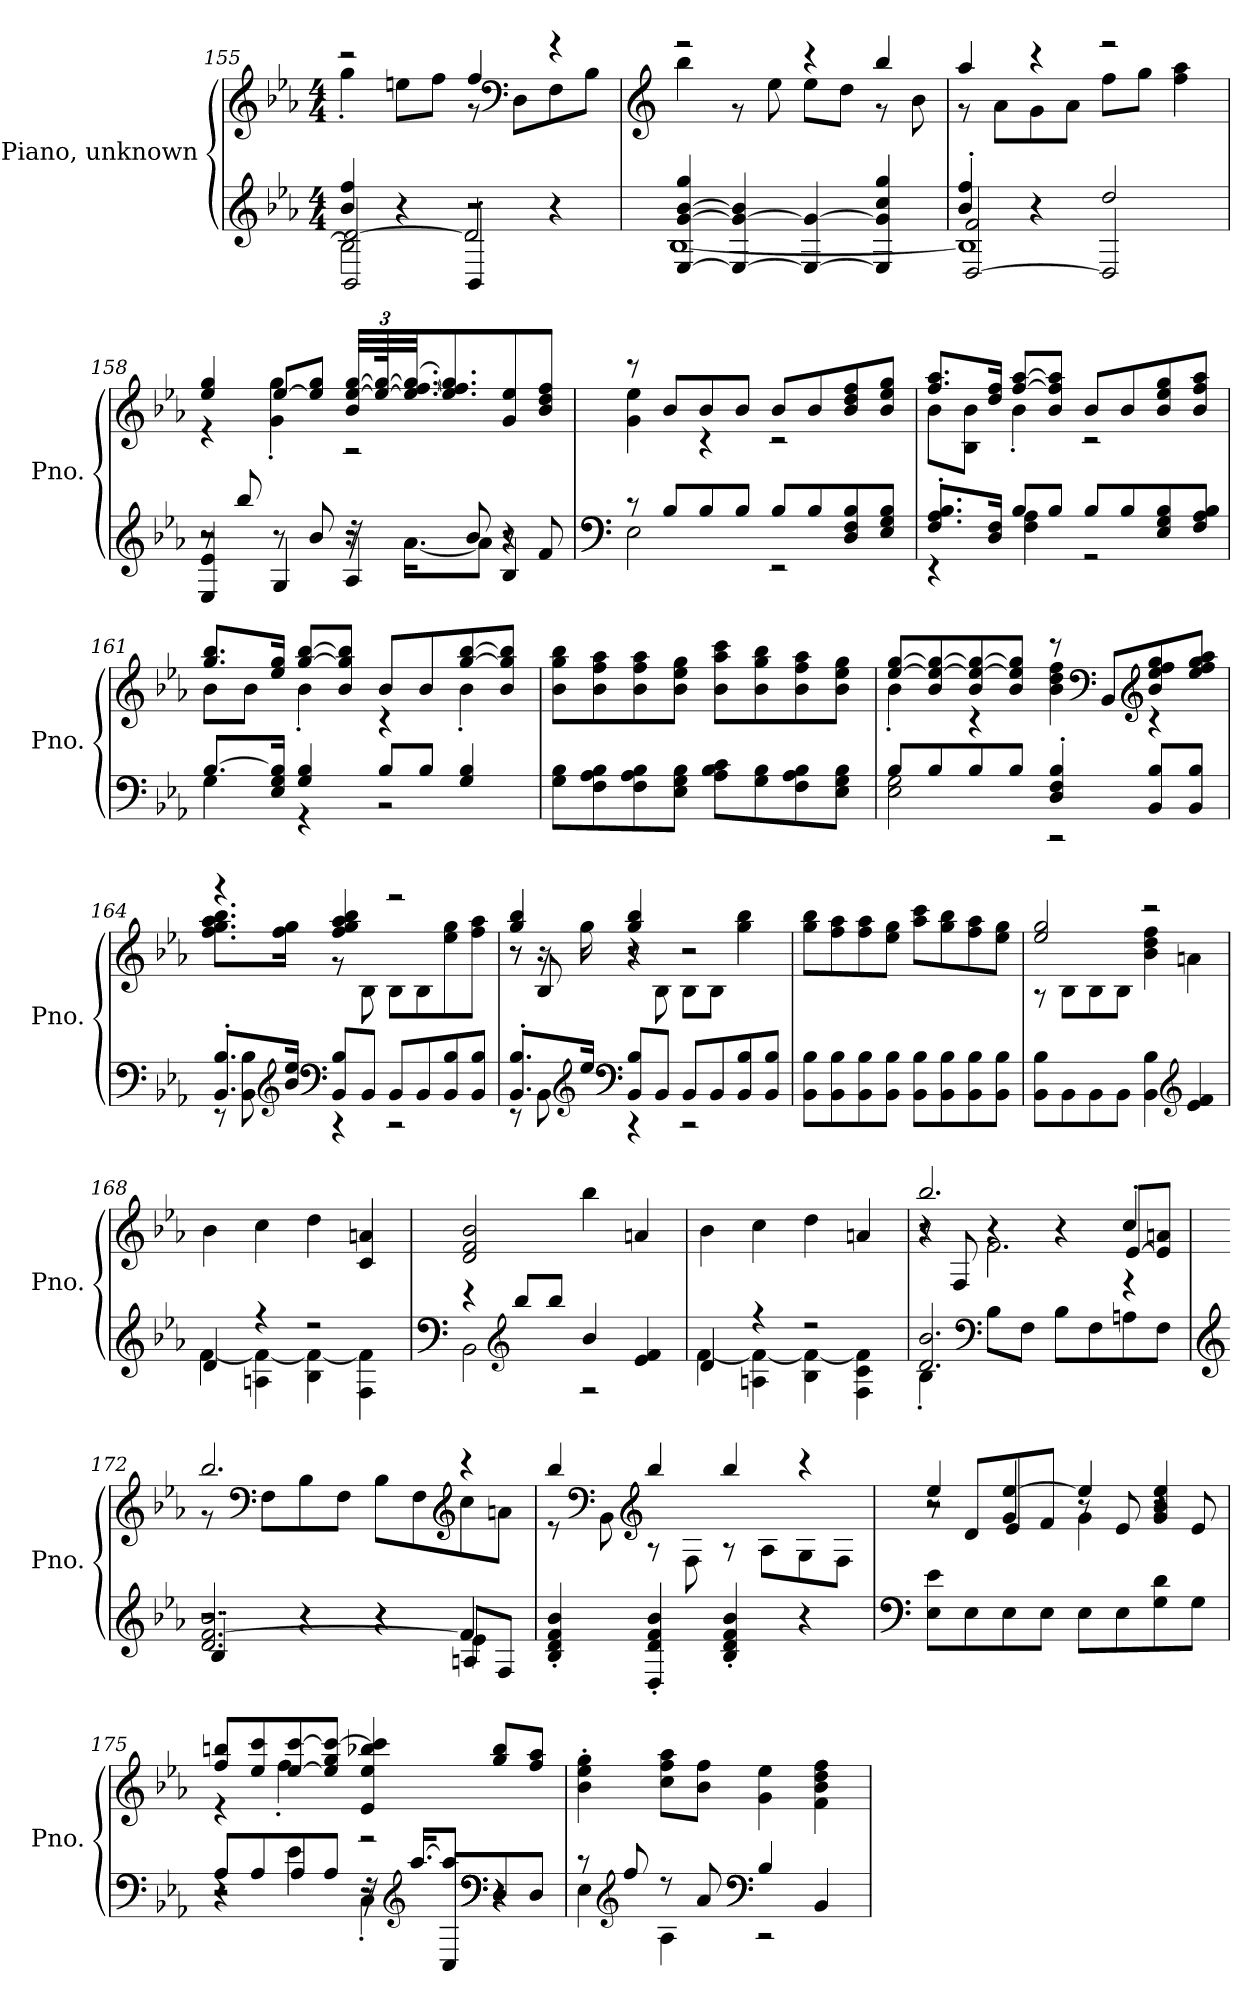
**kern	**kern
*part1	*part1
*staff2	*staff1
*I"Piano, unknown	*
*I'Pno.	*
*clefG2	*clefG2
*k[b-e-a-]	*k[b-e-a-]
*M4/4	*M4/4
=155	=155
*^	*^
*	*^	*	*
4b-/ 4ff/	2B-\]	2BB-/ [2d/	2r	4gg'\
4r	.	.	.	8een\L
.	.	.	.	8ff\J
4BB-'/	2r	2d/]	4ff/	8r
*	*	*	*clefF4	*
.	.	.	.	8D\L
4r	.	.	4r	8F\
.	.	.	.	8B-\J
*v	*v	*v	*	*
!!LO:LB:g=z	!!
=156	=156	=156
*	*clefG2	*
*^	*	*
[4E-/ [4g/ [4b-/ 4gg/	[1B-	2r	4bb-\
4E-/_ 4g/_ 4b-/]	.	.	8r
.	.	.	8ee-\
4E-/_ 4g/_	.	4r	8ee-\L
.	.	.	8dd\J
4E-/] 4g/] 4cc/ 4gg/	.	4bb-/	8r
.	.	.	8b-\
=157	=157	=157	=157
*	*^	*	*
4b-/' 4ff/'	1B-]	[2D/ 2f/	4aa-/	8r
.	.	.	.	8a-\L
4r	.	.	4r	8g\
.	.	.	.	8a-\J
2dd/	.	2D/]	2r	8ff\L
.	.	.	.	8gg\J
.	.	.	.	4ff\ 4aa-\
=158	=158	=158	=158	=158
8r	2r	4E-/ 4e-/	4ee-/ 4gg/	4r
8bb-/	.	.	.	.
8r	.	4G/	[8ee-/L	4g\' 4gg\'
8b-/	.	.	8ee-/] 8gg/J	.
*	*	*	*Xbrackettup	*
8r	32r	4A-/	48b-/ [48ee-/ [48gg/LLL	2r
.	.	.	96ee-/_ 96gg/_K	.
.	[16.a-\KL	.	48.ee-/_ [48.ff/ 48.gg/_JJ	.
.	.	.	8.ee-/] 8.ff/] 8.gg/]	.
8b-/	8a-\J]	.	.	.
8r	4r	4B-/	8g/ 8ee-/	.
8f/	.	.	8b-/ 8dd/ 8ff/J	.
*v	*v	*v	*	*
=159	=159	=159
*clefF4	*	*
*^	*	*
8r	2E-\	8r	4g\ 4ee-\
8B-/L	.	8b-/L	.
8B-/	.	8b-/	4r
8B-/J	.	8b-/J	.
8B-/L	2r	8b-/L	2r
8B-/	.	8b-/	.
8D/ 8F/ 8B-/	.	8b-/ 8dd/ 8ff/	.
8E-/ 8G/ 8B-/J	.	8b-/ 8ee-/ 8gg/J	.
!!LO:LB:g=z	!!
=160	=160	=160	=160
8.F/' 8.A-/' 8.B-/'L	4r	8.ff/ 8.aa-/L	8b-\L
.	.	.	8B-\ 8b-\J
16D/ 16F/Jk	.	16dd/ 16ff/Jk	.
8B-/L	4F\ 4A-\	[8ff/ [8aa-/L	4b-'\
8B-/J	.	8b-/ 8ff/] 8aa-/]J	.
8B-/L	2r	8b-/L	2r
8B-/	.	8b-/	.
8E-/ 8G/ 8B-/	.	8b-/ 8ee-/ 8gg/	.
8F/ 8A-/ 8B-/J	.	8b-/ 8ff/ 8aa-/J	.
=161	=161	=161	=161
[8.B-/L	4G\	8.gg/ 8.bb-/L	8b-\L
.	.	.	8b-\J
16E-/ 16G/ 16B-/]Jk	.	16ee-/ 16gg/Jk	.
4G/ 4B-/	4r	[8gg/ [8bb-/L	4b-'\
.	.	8b-/ 8gg/] 8bb-/]J	.
8B-/L	2r	8b-/L	4r
8B-/J	.	8b-/	.
4G/ 4B-/	.	[8gg/ [8bb-/	4b-'\
.	.	8b-/ 8gg/] 8bb-/]J	.
*v	*v	*	*
*	*v	*v
=162	=162
8G\ 8B-\L	8b-\ 8gg\ 8bb-\L
8F\ 8A-\ 8B-\	8b-\ 8ff\ 8aa-\
8F\ 8A-\ 8B-\	8b-\ 8ff\ 8aa-\
8E-\ 8G\ 8B-\J	8b-\ 8ee-\ 8gg\J
8A-\ 8B-\ 8c\L	8b-\ 8aa-\ 8ccc\L
8G\ 8B-\	8b-\ 8gg\ 8bb-\
8F\ 8A-\ 8B-\	8b-\ 8ff\ 8aa-\
8E-\ 8G\ 8B-\J	8b-\ 8ee-\ 8gg\J
!!LO:LB:g=z
=163	=163
*^	*^
8B-/L	2E-\ 2G\	[8ee-/ [8gg/L	4b-'\
8B-/	.	8b-/ 8ee-/_ 8gg/_	.
8B-/	.	8b-/ 8ee-/_ 8gg/_	4r
8B-/J	.	8b-/ 8ee-/] 8gg/]J	.
4D/' 4F/' 4B-/'	2r	8r	4b-\ 4dd\ 4ff\
*	*	*clefF4	*
.	.	8BB-/L	.
*	*	*clefG2	*
8BB-/ 8B-/L	.	8b-/ 8ee-/ 8ff/ 8gg/	4r
8BB-/ 8B-/J	.	8ee-/ 8ff/ 8gg/ 8aa-/J	.
=164	=164	=164	=164
8.BB-/' 8.B-/'L	8r	4r	8.ff\ 8.gg\ 8.aa-\ 8.bb-\L
.	8BB-\ 8B-\	.	.
*clefG2	*	*	*
16b-/ 16ee-/Jk	.	.	16ff\ 16gg\Jk
*clefF4	*	*	*
8BB-/ 8B-/L	4r	4ff/ 4gg/ 4aa-/ 4bb-/	8r
8BB-/J	.	.	8B-\
8BB-/L	2r	2r	8B-\L
8BB-/	.	.	8B-\
8BB-/ 8B-/	.	.	8ee-\ 8gg\
8BB-/ 8B-/J	.	.	8ff\ 8aa-\J
!!LO:LB:g=z
=165	=165	=165	=165
*	*	*	*^
8.BB-/' 8.B-/'L	8r	4gg/ 4bb-/	8r	8r
.	8BB-\	.	16r	8B-/
*clefG2	*	*	*	*
16ee-/Jk	.	.	16gg\	.
*clefF4	*	*	*	*
8BB-/ 8B-/L	4r	4gg/ 4bb-/	8r	4r
8BB-/J	.	.	8B-\	.
8BB-/L	2r	2r	8B-\L	2r
8BB-/	.	.	8B-\J	.
8BB-/ 8B-/	.	.	4gg\ 4bb-\	.
8BB-/ 8B-/J	.	.	.	.
*v	*v	*	*	*
*	*v	*v	*v
=166	=166
8BB-\ 8B-\L	8gg\ 8bb-\L
8BB-\ 8B-\	8ff\ 8aa-\
8BB-\ 8B-\	8ff\ 8aa-\
8BB-\ 8B-\J	8ee-\ 8gg\J
8BB-\ 8B-\L	8aa-\ 8ccc\L
8BB-\ 8B-\	8gg\ 8bb-\
8BB-\ 8B-\	8ff\ 8aa-\
8BB-\ 8B-\J	8ee-\ 8gg\J
=167	=167
*	*^
8BB-\ 8B-\L	2ee-/ 2gg/	8r
8BB-\	.	8B-\L
8BB-\	.	8B-\
8BB-\J	.	8B-\J
4BB-\ 4B-\	2r	4b-\ 4dd\ 4ff\
*clefG2	*	*
4e-/ 4f/	.	4an\
*	*v	*v
=168	=168
*^	*
4d/	[4f\	4b-\
4r	4An\ 4f\_	4cc\
2r	4B-\ 4f\_	4dd\
.	4F\ 4f\]	4c/ 4an/
!!LO:LB:g=z
=169	=169	=169
*clefF4	*	*
4r	2BB-\	2d/ 2f/ 2b-/
*clefG2	*	*
8bb-/L	.	.
8bb-/J	.	.
4b-/	2r	4bb-\
4e-/ 4f/	.	4an/
=170	=170	=170
4d/	[4f\	4b-\
4r	4An\ 4f\_	4cc\
2r	4B-\ 4f\_	4dd\
.	4F\ 4c\ 4f\]	4an/
=171	=171	=171
*	*	*^
*	*	*	*^
2.d/ 2.b-/	4B-'\	2.bb-/	4r	8r
.	.	.	.	8F/
*clefF4	*	*	*	*
.	8B-\L	.	2.f\	4r
.	8F\J	.	.	.
.	8B-\L	.	.	4r
.	8F\	.	.	.
4r	8An\	4cc'/	.	[8e-/L
.	8F\J	.	.	8e-/] 8an/J
*v	*v	*	*	*
*	*v	*v	*v
=172	=172
*clefG2	*
*^	*^
*	*^	*	*
2.d/ [2.f/ 2.b-/	2r	4B-'/	2.bb-/	8r
*	*	*	*clefF4	*
.	.	.	.	8F\L
.	.	4r	.	8B-\
.	.	.	.	8F\J
.	4r	4r	.	8B-\L
.	.	.	.	8F\
*	*	*	*clefG2	*
4f/]	4e-\	8An/L	4r	8cc\
.	.	8F/J	.	8an\J
*v	*v	*v	*	*
!!LO:PB:g=z	!!
=173	=173	=173
4B-/' 4d/' 4f/' 4b-/'	4bb-/	8r
*	*clefF4	*
.	.	8BB-\
*	*clefG2	*
4D/' 4d/' 4f/' 4b-/'	4bb-/	8r
.	.	8F\
4B-/' 4d/' 4f/' 4b-/'	4bb-/	8r
.	.	8A-\L
4r	4r	8G\
.	.	8F\J
*	*v	*v
=174	=174
*clefF4	*
*	*^
*	*	*^
8E-\ 8e-\L	4ee-/	2r	8r
8E-\	.	.	8d/L
8E-\	4g/ [4ee-/	.	8e-/
8E-\J	.	.	8f/J
8E-\L	4ee-/]	4g\	8r
8E-\	.	.	8e-/
8G\ 8d\	4g/ 4b-/ 4ee-/	4r	8r
8G\J	.	.	8e-/
*	*	*v	*v
=175	=175	=175
*^	*	*
*	*^	*	*
2r	4r	8A-/L	8ff/ 8bbn/L	4r
.	.	8A-/	8ee-/ 8ccc/	.
.	4e-\	8A-/	[8ee-/ [8ccc/	4ff'\
.	.	8A-/J	8ee-/] 8gg/ 8ccc/_J	.
32r	4C'\	8r	4e-/ 4ee-/ 4bb-X/ 4ccc/]	2r
*clefG2	*	*	*	*
[16.aa-/KL	.	.	.	.
8aa-/J]	.	8C/L	.	.
*clefF4	*	*	*	*
4r	4r	8D/	8gg/ 8bb-/L	.
.	.	8D/J	8ff/ 8aa-/J	.
*	*v	*v	*	*
*	*	*v	*v
!!LO:LB:g=z
=176	=176	=176
8r	4E-\	4b-\' 4ee-\' 4gg\'
*clefG2	*	*
8ff/	.	.
8r	4A-\	8cc\ 8ff\ 8aa-\L
8a-/	.	8b-\ 8ff\J
*clefF4	*	*
4B-/	2r	4g\ 4ee-\
4BB-/	.	4f\ 4b-\ 4dd\ 4ff\
*v	*v	*
=	=
*-	*-
